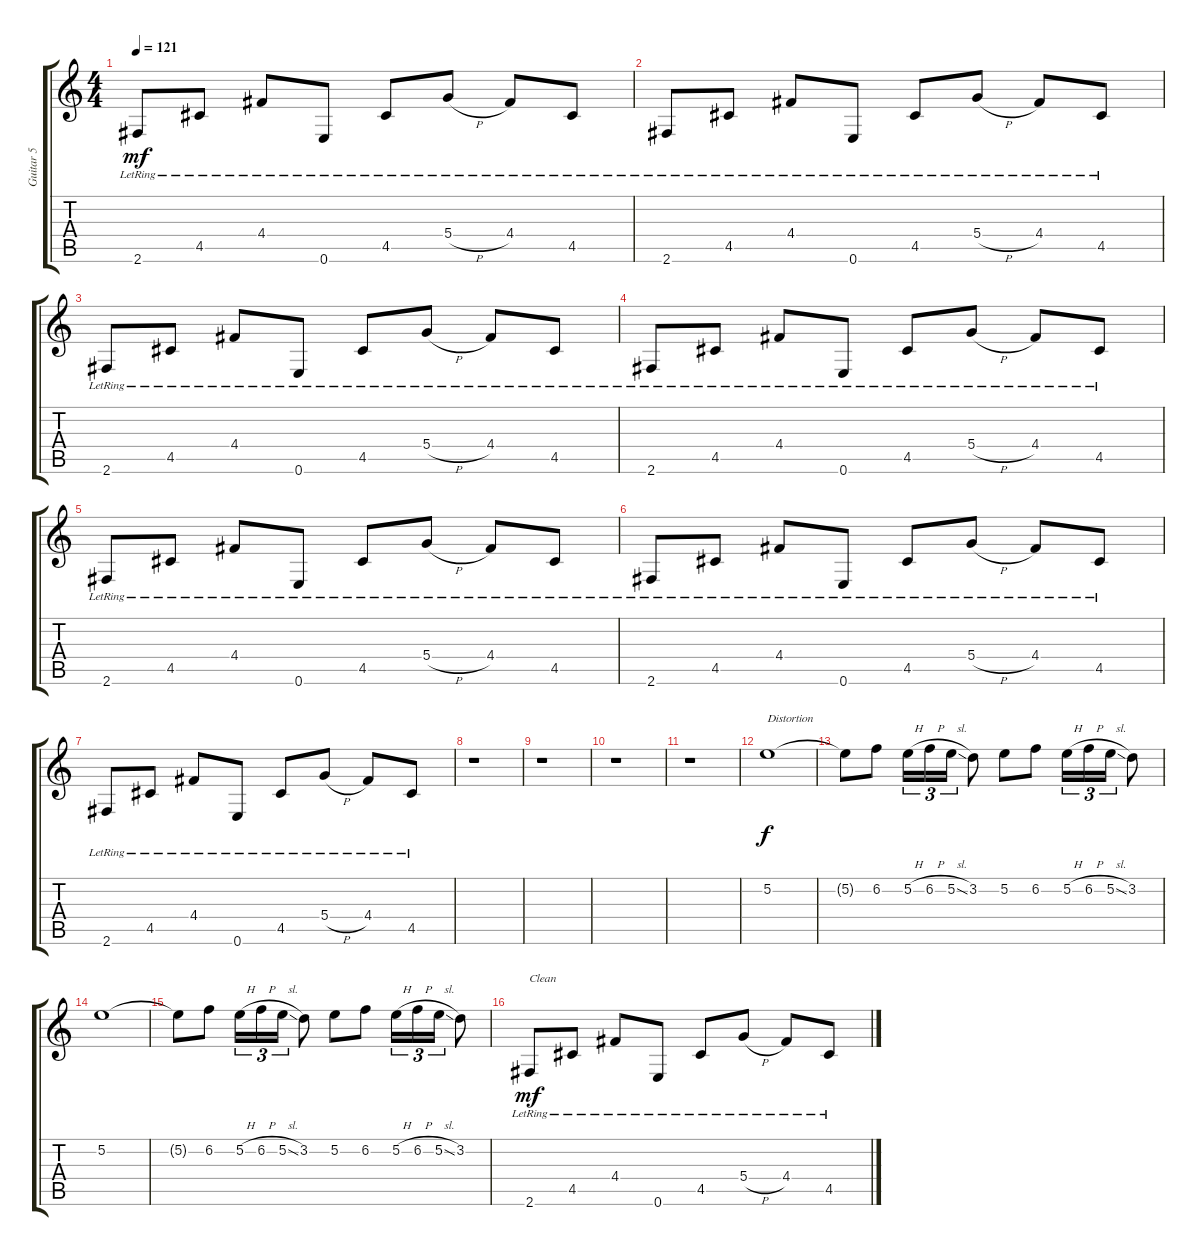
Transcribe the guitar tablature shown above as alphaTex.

\track ("Guitar 5" "Guitar 5") {instrument distortionguitar}
\staff {score tabs}
\tuning (E4 B3 G3 D3 A2 E2) {hide}
\ts (4 4)
\tempo 121
\clef g2
\ks c
2.6{lr}.8{dy mf} 4.5{lr}.8 4.4{lr}.8 0.6{lr}.8 4.5{lr}.8 5.4{h lr}.8 4.4{lr}.8 4.5{lr}.8 |
2.6{lr}.8 4.5{lr}.8 4.4{lr}.8 0.6{lr}.8 4.5{lr}.8 5.4{h lr}.8 4.4{lr}.8 4.5{lr}.8 |
2.6{lr}.8 4.5{lr}.8 4.4{lr}.8 0.6{lr}.8 4.5{lr}.8 5.4{h lr}.8 4.4{lr}.8 4.5{lr}.8 |
2.6{lr}.8 4.5{lr}.8 4.4{lr}.8 0.6{lr}.8 4.5{lr}.8 5.4{h lr}.8 4.4{lr}.8 4.5{lr}.8 |
2.6{lr}.8 4.5{lr}.8 4.4{lr}.8 0.6{lr}.8 4.5{lr}.8 5.4{h lr}.8 4.4{lr}.8 4.5{lr}.8 |
2.6{lr}.8 4.5{lr}.8 4.4{lr}.8 0.6{lr}.8 4.5{lr}.8 5.4{h lr}.8 4.4{lr}.8 4.5{lr}.8 |
2.6{lr}.8 4.5{lr}.8 4.4{lr}.8 0.6{lr}.8 4.5{lr}.8 5.4{h lr}.8 4.4{lr}.8 4.5{lr}.8 |
r.1 |
r.1 |
r.1 |
r.1 |
5.2.1{txt "Distortion" dy f balance 0 instrument distortionguitar} |
5.2{t}.8 6.2.8 5.2{h}.16{tu (3 2)} 6.2{h}.16{tu (3 2)} 5.2{sl}.16{tu (3 2)} 3.2.8 5.2.8 6.2.8 5.2{h}.16{tu (3 2)} 6.2{h}.16{tu (3 2)} 5.2{sl}.16{tu (3 2)} 3.2.8 |
5.2.1 |
5.2{t}.8 6.2.8 5.2{h}.16{tu (3 2)} 6.2{h}.16{tu (3 2)} 5.2{sl}.16{tu (3 2)} 3.2.8 5.2.8 6.2.8 5.2{h}.16{tu (3 2)} 6.2{h}.16{tu (3 2)} 5.2{sl}.16{tu (3 2)} 3.2.8 |
2.6{lr}.8{txt "Clean" dy mf balance 8 instrument electricguitarclean} 4.5{lr}.8 4.4{lr}.8 0.6{lr}.8 4.5{lr}.8 5.4{h lr}.8 4.4{lr}.8 4.5{lr}.8
